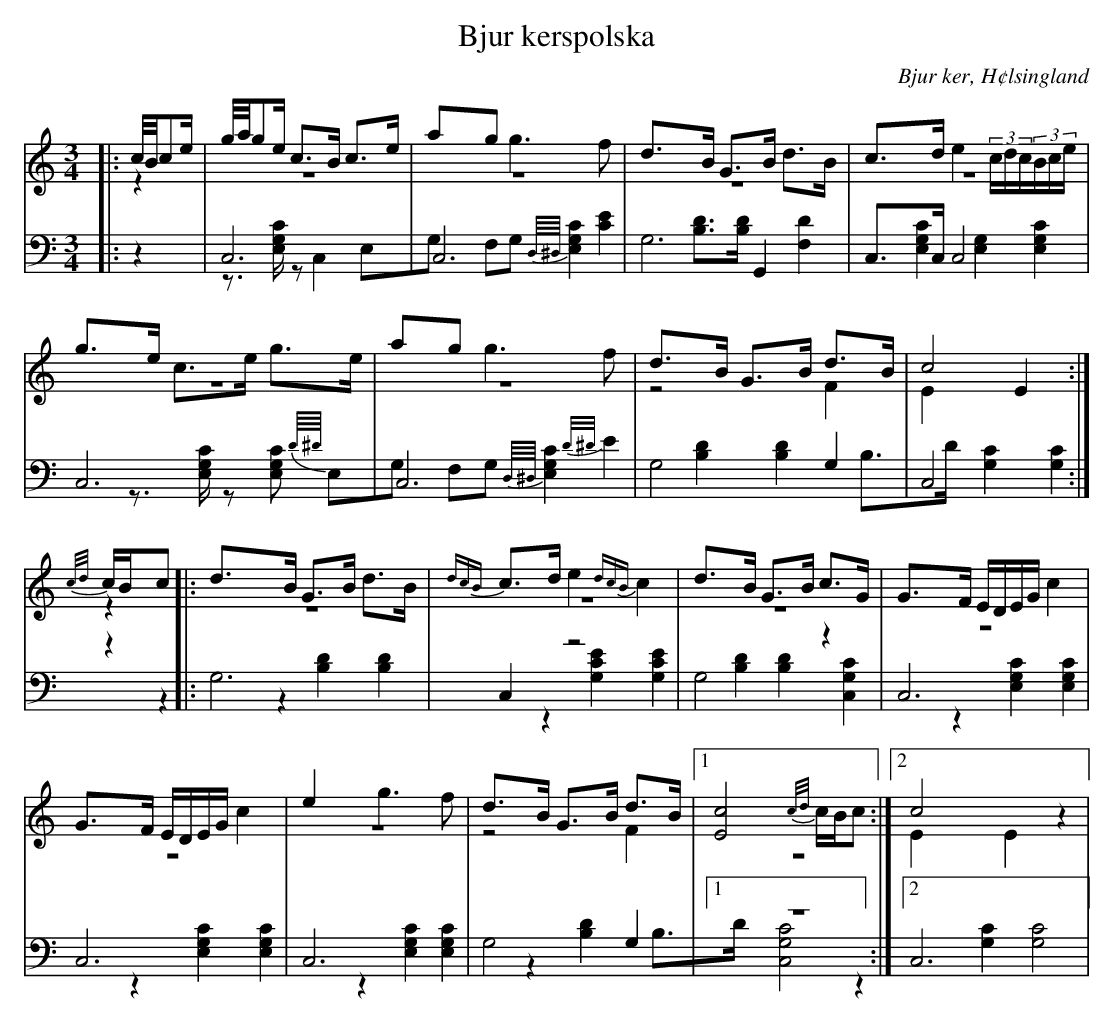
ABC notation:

X:1
T: Bjur kerspolska
O: Bjur ker, H¢lsingland
M: 3/4
L: 1/8
K: C
V:1
V:2 merge
V:3
V:4 merge
V:1
|:c//B//ce/|g//a//ge/ c>B c>e|ag g3 f|d>B G>B d>B|c>d e2 (3c/d/c/(3B/c/e/|
g>e c>e g>e|ag g3 f|d>B G>B d>B|c4:|
{c/d/}c/B/c |:d>B G>B d>B|{dcB}c>d e2 {dcB}c2|d>B G>B c>G|G>F E/D/E/G/ c2|
G>F E/D/E/G/ c2|e2 g3 f|d>B G>B d>B|1 [E4c4] {c/d/}c/B/c:|2 c4 z2|
V:2
|:z2|z6|z6|z6|z6|
z6|z6|z4 F2|E2 E2:|
z2|:z6|z6|z6|z6|
 z6|z6|z4 F2|1 z6:|2 E2 E2 z2|
V:3 clef=bass
|:z2|C,6|C,6|G,6|C,>C, C,4|
C,6|C,6|G,4 G,2|C,4:|
z2|:G,6|C,2 z4|G,4 z2|C,6|
 C,6|C,6|G,4 G,2|1 z6:|2 C,6|
V:4 clef=bass
|:z2|z>[E,G,C] zC,2 E,G,|F,G, {D,//^D,//}[E,2G,2C2] [E2C2]|[B,D]>[B,D] G,,2 [F,2D2]|[E,2G,2C2] [E,2G,2] [E,2G,2C2]|
z>[E,G,C] z[E,G,C] {D//^D//}E,G,|F,G, {D,//^D,//}[E,2G,2C2] {D/^D/}E2|[B,2D2] [B,2D2] B,>D|[G,2C2][G,2C2]:|
z2|:z2 [B,2D2] [B,2D2]|z2 [G,2C2E2] [G,2C2E2]|[B,2D2][B,2D2] [C,2G,2C2]|z2 [E,2G,2C2] [E,2G,2C2]|
z2 [E,2G,2C2] [E,2G,2C2]|z2 [E,2G,2C2] [E,2G,2C2]|z2 [B,2D2] B,>D|1 [C,4G,4C4] z2:|2 [G,2C2] [G,4C4]|
